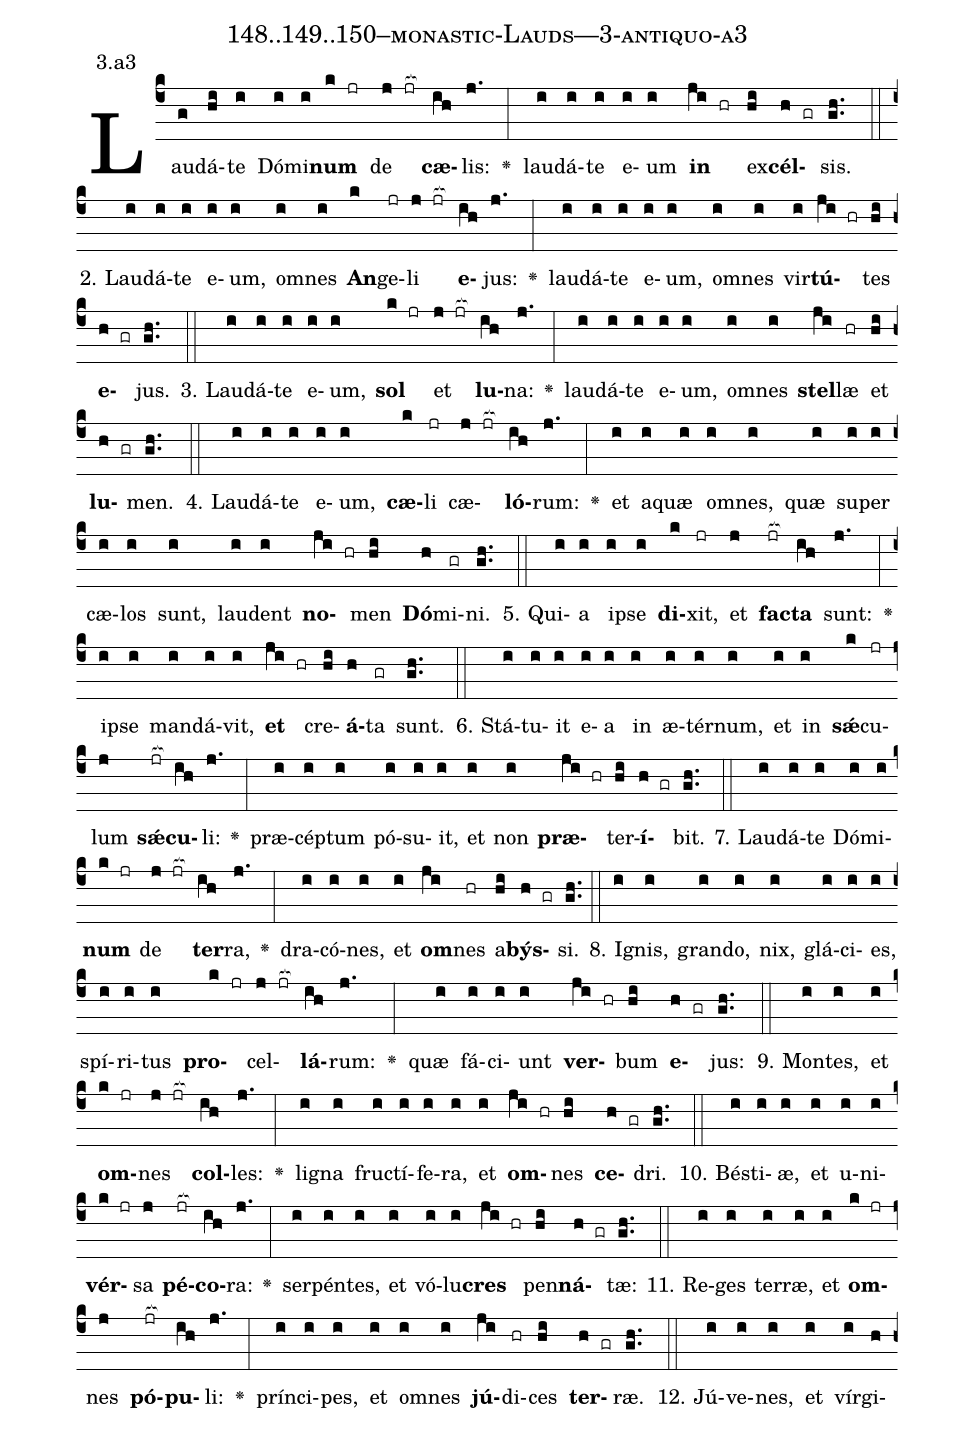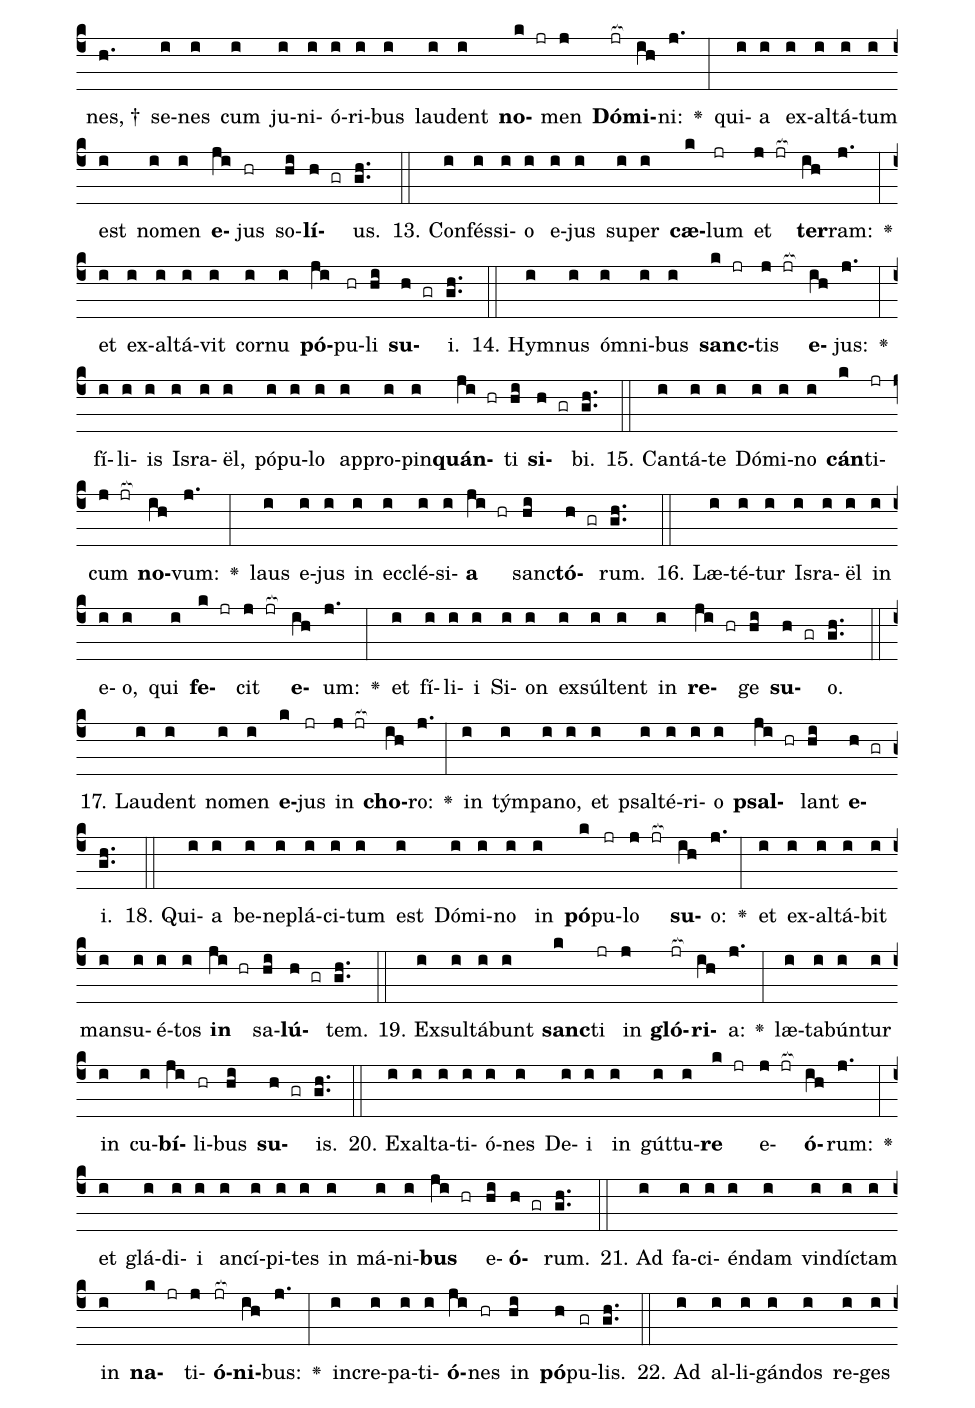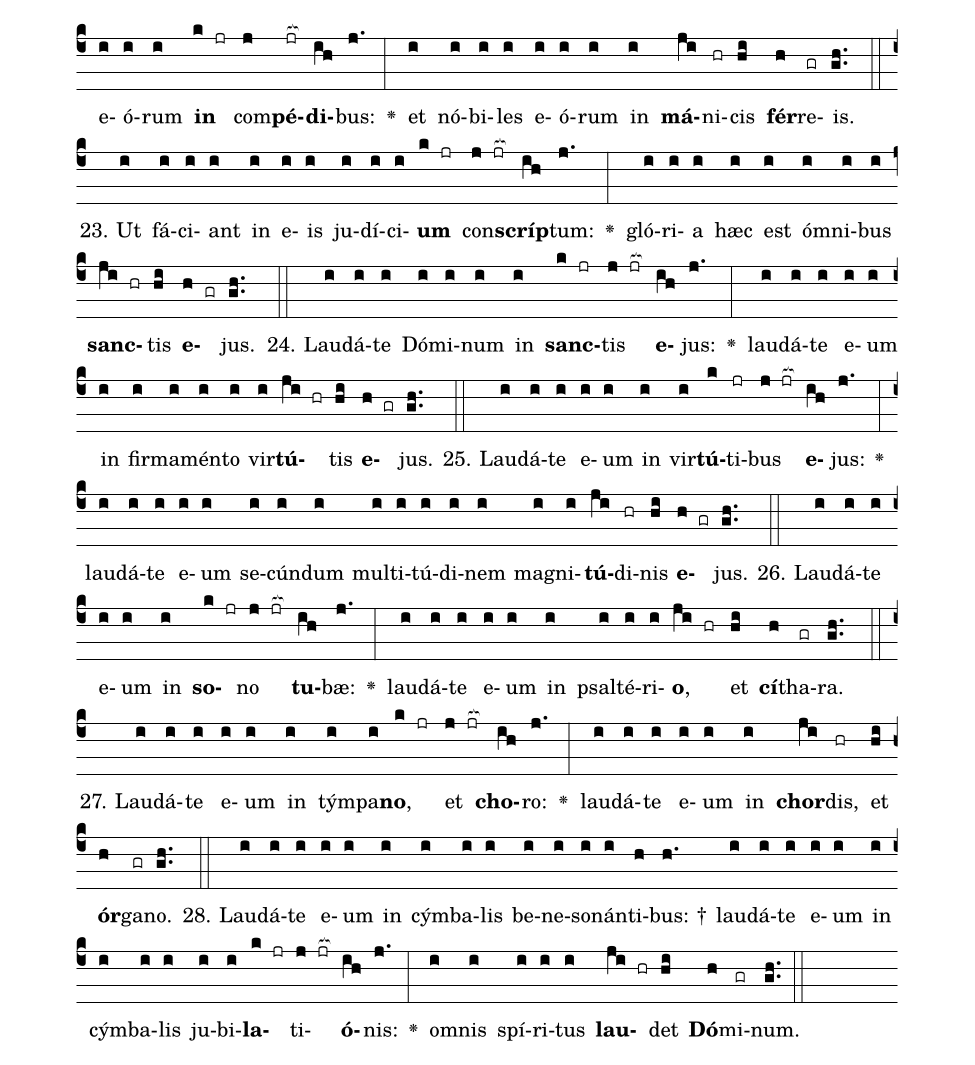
name: 148..149..150--monastic-Lauds---3-antiquo-a3;
annotation: 3.a3;
%%
(c4)Lau(g)dá(hi)te(i) Dó(i)mi(i)<b>num</b>(k jr) de(j jr[ocb:1{]) <b>cæ</b>(ih[ocb:0}])lis:(j.) <v>\greheightstar</v>(:) lau(i)dá(i)te(i) e(i)um(i) <b>in</b>(ji hr) ex(hi)<b>cél</b>(h gr)sis.(gh..) (::)
2. Lau(i)dá(i)te(i) e(i)um,(i) om(i)nes(i) <b>An</b>(k)ge(jr)li(j jr[ocb:1{]) <b>e</b>(ih[ocb:0}])jus:(j.) <v>\greheightstar</v>(:) lau(i)dá(i)te(i) e(i)um,(i) om(i)nes(i) vir(i)<b>tú</b>(ji hr)tes(hi) <b>e</b>(h gr)jus.(gh..) (::)
3. Lau(i)dá(i)te(i) e(i)um,(i) <b>sol</b>(k jr) et(j jr[ocb:1{]) <b>lu</b>(ih[ocb:0}])na:(j.) <v>\greheightstar</v>(:) lau(i)dá(i)te(i) e(i)um,(i) om(i)nes(i) <b>stel</b>(ji)læ(hr) et(hi) <b>lu</b>(h gr)men.(gh..) (::)
4. Lau(i)dá(i)te(i) e(i)um,(i) <b>cæ</b>(k)li(jr) cæ(j jr[ocb:1{])<b>ló</b>(ih[ocb:0}])rum:(j.) <v>\greheightstar</v>(:) et(i) a(i)quæ(i) om(i)nes,(i) quæ(i) su(i)per(i) cæ(i)los(i) sunt,(i) lau(i)dent(i) <b>no</b>(ji hr)men(hi) <b>Dó</b>(h)mi(gr)ni.(gh..) (::)
5. Qui(i)a(i) ip(i)se(i) <b>di</b>(k)xit,(jr) et(j) <b>fac</b>(jr[ocb:1{])<b>ta</b>(ih[ocb:0}]) sunt:(j.) <v>\greheightstar</v>(:) ip(i)se(i) man(i)dá(i)vit,(i) <b>et</b>(ji hr) cre(hi)<b>á</b>(h)ta(gr) sunt.(gh..) (::)
6. Stá(i)tu(i)it(i) e(i)a(i) in(i) æ(i)tér(i)num,(i) et(i) in(i) <b>sǽ</b>(k)cu(jr)lum(j) <b>sǽ</b>(jr[ocb:1{])<b>cu</b>(ih[ocb:0}])li:(j.) <v>\greheightstar</v>(:) præ(i)cép(i)tum(i) pó(i)su(i)it,(i) et(i) non(i) <b>præ</b>(ji hr)ter(hi)<b>í</b>(h gr)bit.(gh..) (::)
7. Lau(i)dá(i)te(i) Dó(i)mi(i)<b>num</b>(k jr) de(j jr[ocb:1{]) <b>ter</b>(ih[ocb:0}])ra,(j.) <v>\greheightstar</v>(:) dra(i)có(i)nes,(i) et(i) <b>om</b>(ji)nes(hr) a(hi)<b>býs</b>(h gr)si.(gh..) (::)
8. I(i)gnis,(i) gran(i)do,(i) nix,(i) glá(i)ci(i)es,(i) spí(i)ri(i)tus(i) <b>pro</b>(k jr)cel(j jr[ocb:1{])<b>lá</b>(ih[ocb:0}])rum:(j.) <v>\greheightstar</v>(:) quæ(i) fá(i)ci(i)unt(i) <b>ver</b>(ji hr)bum(hi) <b>e</b>(h gr)jus:(gh..) (::)
9. Mon(i)tes,(i) et(i) <b>om</b>(k jr)nes(j jr[ocb:1{]) <b>col</b>(ih[ocb:0}])les:(j.) <v>\greheightstar</v>(:) li(i)gna(i) fruc(i)tí(i)fe(i)ra,(i) et(i) <b>om</b>(ji hr)nes(hi) <b>ce</b>(h gr)dri.(gh..) (::)
10. Bés(i)ti(i)æ,(i) et(i) u(i)ni(i)<b>vér</b>(k jr)sa(j) <b>pé</b>(jr[ocb:1{])<b>co</b>(ih[ocb:0}])ra:(j.) <v>\greheightstar</v>(:) ser(i)pén(i)tes,(i) et(i) vó(i)lu(i)<b>cres</b>(ji hr) pen(hi)<b>ná</b>(h gr)tæ:(gh..) (::)
11. Re(i)ges(i) ter(i)ræ,(i) et(i) <b>om</b>(k jr)nes(j) <b>pó</b>(jr[ocb:1{])<b>pu</b>(ih[ocb:0}])li:(j.) <v>\greheightstar</v>(:) prín(i)ci(i)pes,(i) et(i) om(i)nes(i) <b>jú</b>(ji)di(hr)ces(hi) <b>ter</b>(h gr)ræ.(gh..) (::)
12. Jú(i)ve(i)nes,(i) et(i) vír(i)gi(h)nes, †(h.) se(i)nes(i) cum(i) ju(i)ni(i)ó(i)ri(i)bus(i) lau(i)dent(i) <b>no</b>(k jr)men(j) <b>Dó</b>(jr[ocb:1{])<b>mi</b>(ih[ocb:0}])ni:(j.) <v>\greheightstar</v>(:) qui(i)a(i) ex(i)al(i)tá(i)tum(i) est(i) no(i)men(i) <b>e</b>(ji)jus(hr) so(hi)<b>lí</b>(h gr)us.(gh..) (::)
13. Con(i)fés(i)si(i)o(i) e(i)jus(i) su(i)per(i) <b>cæ</b>(k)lum(jr) et(j jr[ocb:1{]) <b>ter</b>(ih[ocb:0}])ram:(j.) <v>\greheightstar</v>(:) et(i) ex(i)al(i)tá(i)vit(i) cor(i)nu(i) <b>pó</b>(ji)pu(hr)li(hi) <b>su</b>(h gr)i.(gh..) (::)
14. Hym(i)nus(i) óm(i)ni(i)bus(i) <b>sanc</b>(k jr)tis(j jr[ocb:1{]) <b>e</b>(ih[ocb:0}])jus:(j.) <v>\greheightstar</v>(:) fí(i)li(i)is(i) Is(i)ra(i)ël,(i) pó(i)pu(i)lo(i) ap(i)pro(i)pin(i)<b>quán</b>(ji hr)ti(hi) <b>si</b>(h gr)bi.(gh..) (::)
15. Can(i)tá(i)te(i) Dó(i)mi(i)no(i) <b>cán</b>(k)ti(jr)cum(j jr[ocb:1{]) <b>no</b>(ih[ocb:0}])vum:(j.) <v>\greheightstar</v>(:) laus(i) e(i)jus(i) in(i) ec(i)clé(i)si(i)<b>a</b>(ji hr) sanc(hi)<b>tó</b>(h gr)rum.(gh..) (::)
16. Læ(i)té(i)tur(i) Is(i)ra(i)ël(i) in(i) e(i)o,(i) qui(i) <b>fe</b>(k jr)cit(j jr[ocb:1{]) <b>e</b>(ih[ocb:0}])um:(j.) <v>\greheightstar</v>(:) et(i) fí(i)li(i)i(i) Si(i)on(i) ex(i)súl(i)tent(i) in(i) <b>re</b>(ji hr)ge(hi) <b>su</b>(h gr)o.(gh..) (::)
17. Lau(i)dent(i) no(i)men(i) <b>e</b>(k)jus(jr) in(j jr[ocb:1{]) <b>cho</b>(ih[ocb:0}])ro:(j.) <v>\greheightstar</v>(:) in(i) tým(i)pa(i)no,(i) et(i) psal(i)té(i)ri(i)o(i) <b>psal</b>(ji hr)lant(hi) <b>e</b>(h gr)i.(gh..) (::)
18. Qui(i)a(i) be(i)ne(i)plá(i)ci(i)tum(i) est(i) Dó(i)mi(i)no(i) in(i) <b>pó</b>(k)pu(jr)lo(j jr[ocb:1{]) <b>su</b>(ih[ocb:0}])o:(j.) <v>\greheightstar</v>(:) et(i) ex(i)al(i)tá(i)bit(i) man(i)su(i)é(i)tos(i) <b>in</b>(ji hr) sa(hi)<b>lú</b>(h gr)tem.(gh..) (::)
19. Ex(i)sul(i)tá(i)bunt(i) <b>sanc</b>(k)ti(jr) in(j) <b>gló</b>(jr[ocb:1{])<b>ri</b>(ih[ocb:0}])a:(j.) <v>\greheightstar</v>(:) læ(i)ta(i)bún(i)tur(i) in(i) cu(i)<b>bí</b>(ji)li(hr)bus(hi) <b>su</b>(h gr)is.(gh..) (::)
20. Ex(i)al(i)ta(i)ti(i)ó(i)nes(i) De(i)i(i) in(i) gút(i)tu(i)<b>re</b>(k jr) e(j jr[ocb:1{])<b>ó</b>(ih[ocb:0}])rum:(j.) <v>\greheightstar</v>(:) et(i) glá(i)di(i)i(i) an(i)cí(i)pi(i)tes(i) in(i) má(i)ni(i)<b>bus</b>(ji hr) e(hi)<b>ó</b>(h gr)rum.(gh..) (::)
21. Ad(i) fa(i)ci(i)én(i)dam(i) vin(i)díc(i)tam(i) in(i) <b>na</b>(k jr)ti(j)<b>ó</b>(jr[ocb:1{])<b>ni</b>(ih[ocb:0}])bus:(j.) <v>\greheightstar</v>(:) in(i)cre(i)pa(i)ti(i)<b>ó</b>(ji)nes(hr) in(hi) <b>pó</b>(h)pu(gr)lis.(gh..) (::)
22. Ad(i) al(i)li(i)gán(i)dos(i) re(i)ges(i) e(i)ó(i)rum(i) <b>in</b>(k jr) com(j)<b>pé</b>(jr[ocb:1{])<b>di</b>(ih[ocb:0}])bus:(j.) <v>\greheightstar</v>(:) et(i) nó(i)bi(i)les(i) e(i)ó(i)rum(i) in(i) <b>má</b>(ji)ni(hr)cis(hi) <b>fér</b>(h)re(gr)is.(gh..) (::)
23. Ut(i) fá(i)ci(i)ant(i) in(i) e(i)is(i) ju(i)dí(i)ci(i)<b>um</b>(k jr) con(j jr[ocb:1{])<b>scríp</b>(ih[ocb:0}])tum:(j.) <v>\greheightstar</v>(:) gló(i)ri(i)a(i) hæc(i) est(i) óm(i)ni(i)bus(i) <b>sanc</b>(ji hr)tis(hi) <b>e</b>(h gr)jus.(gh..) (::)
24. Lau(i)dá(i)te(i) Dó(i)mi(i)num(i) in(i) <b>sanc</b>(k jr)tis(j jr[ocb:1{]) <b>e</b>(ih[ocb:0}])jus:(j.) <v>\greheightstar</v>(:) lau(i)dá(i)te(i) e(i)um(i) in(i) fir(i)ma(i)mén(i)to(i) vir(i)<b>tú</b>(ji hr)tis(hi) <b>e</b>(h gr)jus.(gh..) (::)
25. Lau(i)dá(i)te(i) e(i)um(i) in(i) vir(i)<b>tú</b>(k)ti(jr)bus(j jr[ocb:1{]) <b>e</b>(ih[ocb:0}])jus:(j.) <v>\greheightstar</v>(:) lau(i)dá(i)te(i) e(i)um(i) se(i)cún(i)dum(i) mul(i)ti(i)tú(i)di(i)nem(i) ma(i)gni(i)<b>tú</b>(ji)di(hr)nis(hi) <b>e</b>(h gr)jus.(gh..) (::)
26. Lau(i)dá(i)te(i) e(i)um(i) in(i) <b>so</b>(k jr)no(j jr[ocb:1{]) <b>tu</b>(ih[ocb:0}])bæ:(j.) <v>\greheightstar</v>(:) lau(i)dá(i)te(i) e(i)um(i) in(i) psal(i)té(i)ri(i)<b>o</b>,(ji hr) et(hi) <b>cí</b>(h)tha(gr)ra.(gh..) (::)
27. Lau(i)dá(i)te(i) e(i)um(i) in(i) tým(i)pa(i)<b>no</b>,(k jr) et(j jr[ocb:1{]) <b>cho</b>(ih[ocb:0}])ro:(j.) <v>\greheightstar</v>(:) lau(i)dá(i)te(i) e(i)um(i) in(i) <b>chor</b>(ji)dis,(hr) et(hi) <b>ór</b>(h)ga(gr)no.(gh..) (::)
28. Lau(i)dá(i)te(i) e(i)um(i) in(i) cým(i)ba(i)lis(i) be(i)ne(i)so(i)nán(i)ti(h)bus: †(h.) lau(i)dá(i)te(i) e(i)um(i) in(i) cým(i)ba(i)lis(i) ju(i)bi(i)<b>la</b>(k jr)ti(j jr[ocb:1{])<b>ó</b>(ih[ocb:0}])nis:(j.) <v>\greheightstar</v>(:) om(i)nis(i) spí(i)ri(i)tus(i) <b>lau</b>(ji hr)det(hi) <b>Dó</b>(h)mi(gr)num.(gh..) (::)
